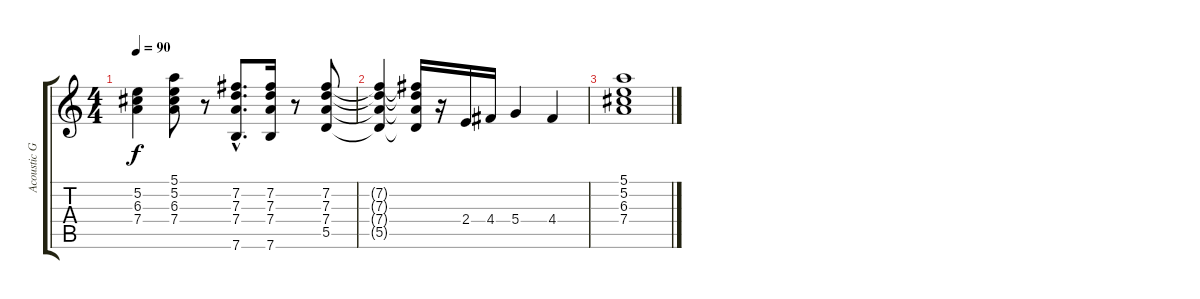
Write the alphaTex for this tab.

\track ("Acoustic Guitar 1" "Acoustic G") {instrument acousticguitarsteel}
\staff {score tabs}
\tuning (E4 B3 G3 D3 A2 E2) {hide}
\ts (4 4)
\tempo 90
\clef g2
\ks c
(5.2{t} 6.3{t} 7.4{t}).4{dy f} (5.1 5.2 6.3 7.4).8 r.8 (7.2{hac} 7.3{hac} 7.4{hac} 7.6{hac}).8{d} (7.2 7.3 7.4 7.6).16 r.8 (7.2 7.3 7.4 5.5).8 |
(7.2{t} 7.3{t} 7.4{t} 5.5{t}).4 (7.2{t} 7.3{t} 7.4{t} 5.5{t}).16 r.16 2.4.16 4.4.16 5.4.4 4.4.4 |
(5.1 5.2 6.3 7.4).1
